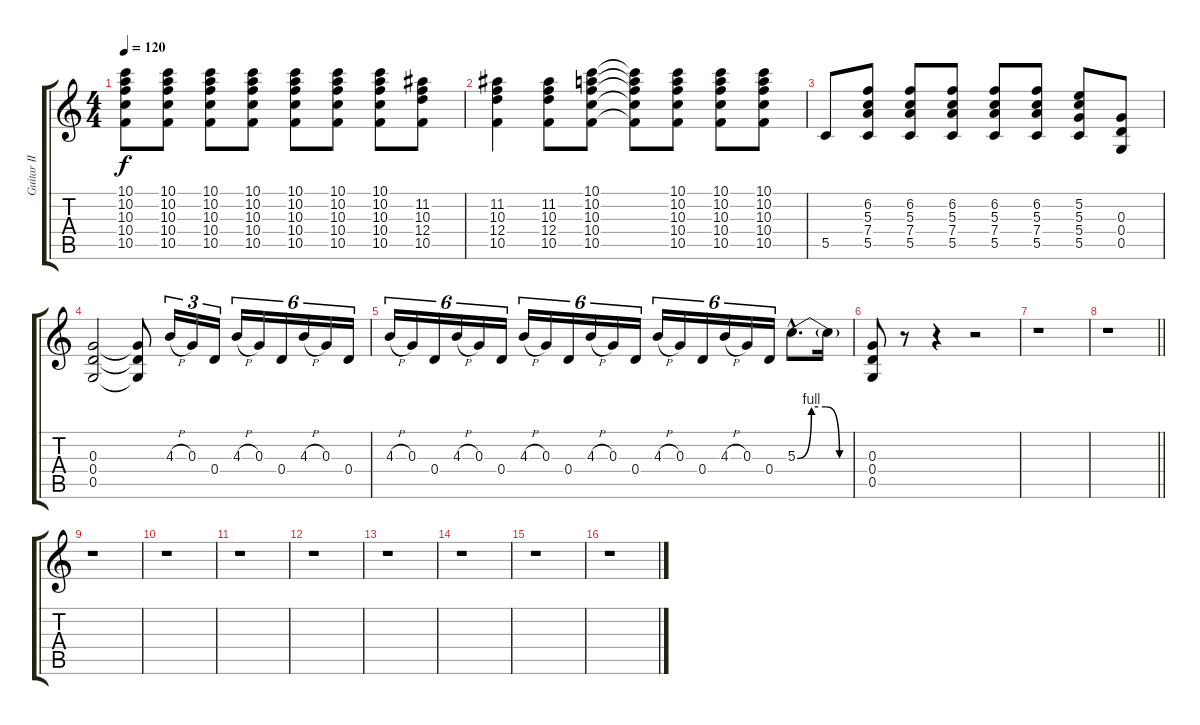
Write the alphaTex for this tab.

\track ("Guitar II" "Guitar II") {instrument distortionguitar}
\staff {score tabs}
\tuning (D4 B3 G3 D3 G2 D2) {hide}
\ts (4 4)
\tempo 120
\clef g2
\ks c
(10.1 10.2 10.3 10.4 10.5).8{dy f} (10.1 10.2 10.3 10.4 10.5).8 (10.1 10.2 10.3 10.4 10.5).8 (10.1 10.2 10.3 10.4 10.5).8 (10.1 10.2 10.3 10.4 10.5).8 (10.1 10.2 10.3 10.4 10.5).8 (10.1 10.2 10.3 10.4 10.5).8 (11.2 10.3 12.4 10.5).8 |
(11.2 10.3 12.4 10.5).4 (11.2 10.3 12.4 10.5).8 (10.1 10.2 10.3 10.4 10.5).8 (10.1{t} 10.2{t} 10.3{t} 10.4{t} 10.5{t}).8 (10.1 10.2 10.3 10.4 10.5).8 (10.1 10.2 10.3 10.4 10.5).8 (10.1 10.2 10.3 10.4 10.5).8 |
5.5.8 (6.2 5.3 7.4 5.5).8 (6.2 5.3 7.4 5.5).8 (6.2 5.3 7.4 5.5).8 (6.2 5.3 7.4 5.5).8 (6.2 5.3 7.4 5.5).8 (5.2 5.3 5.4 5.5).8 (0.3 0.4 0.5).8 |
(0.3 0.4 0.5).2 (0.3{t} 0.4{t} 0.5{t}).8 4.3{h}.16{tu (3 2)} 0.3.16{tu (3 2)} 0.4.16{tu (3 2)} 4.3{h}.16{tu (6 4)} 0.3.16{tu (6 4)} 0.4.16{tu (6 4)} 4.3{h}.16{tu (6 4)} 0.3.16{tu (6 4)} 0.4.16{tu (6 4)} |
4.3{h}.16{tu (6 4)} 0.3.16{tu (6 4)} 0.4.16{tu (6 4)} 4.3{h}.16{tu (6 4)} 0.3.16{tu (6 4)} 0.4.16{tu (6 4)} 4.3{h}.16{tu (6 4)} 0.3.16{tu (6 4)} 0.4.16{tu (6 4)} 4.3{h}.16{tu (6 4)} 0.3.16{tu (6 4)} 0.4.16{tu (6 4)} 4.3{h}.16{tu (6 4)} 0.3.16{tu (6 4)} 0.4.16{tu (6 4)} 4.3{h}.16{tu (6 4)} 0.3.16{tu (6 4)} 0.4.16{tu (6 4)} 5.3{be (custom 0 0 15 4 30 4 45 0 60 0) hac}.8{d} 5.3{t}.16 |
(0.3 0.4 0.5).8 r.8 r.4 r.2 |
r.1 |
\barLineRight lightlight
r.1 |
r.1 |
r.1 |
r.1 |
r.1 |
r.1 |
r.1 |
r.1 |
r.1
